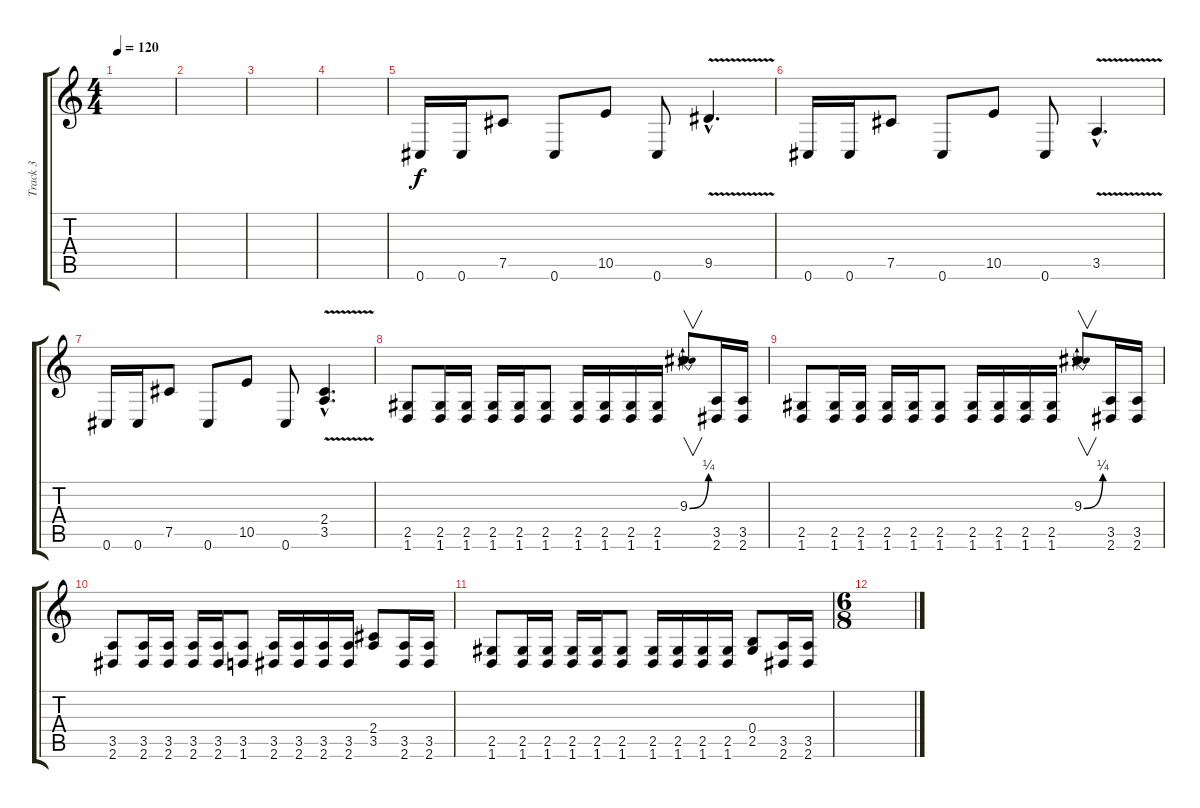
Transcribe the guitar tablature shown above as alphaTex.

\track ("Track 3" "Track 3") {instrument distortionguitar}
\staff {score tabs}
\tuning (Db4 Ab3 E3 B2 Gb2 Db2) {hide}
\ts (4 4)
\tempo 120
\clef g2
\ks c
|
|
|
|
0.6.16 0.6.16 7.5.8 0.6.8 10.5.8 0.6.8 9.5{v hac}.4{d} |
0.6.16 0.6.16 7.5.8 0.6.8 10.5.8 0.6.8 3.5{v hac}.4{d} |
0.6.16 0.6.16 7.5.8 0.6.8 10.5.8 0.6.8 (2.4{v hac} 3.5{v hac}).4{d} |
(2.5 1.6).8 (2.5 1.6).16 (2.5 1.6).16 (2.5 1.6).16 (2.5 1.6).16 (2.5 1.6).8 (2.5 1.6).16 (2.5 1.6).16 (2.5 1.6).16 (2.5 1.6).16 9.3{be (bend 0 0 60 1)}.8{v} (3.5 2.6).16 (3.5 2.6).16 |
(2.5 1.6).8 (2.5 1.6).16 (2.5 1.6).16 (2.5 1.6).16 (2.5 1.6).16 (2.5 1.6).8 (2.5 1.6).16 (2.5 1.6).16 (2.5 1.6).16 (2.5 1.6).16 9.3{be (bend 0 0 60 1)}.8{v} (3.5 2.6).16 (3.5 2.6).16 |
(3.5 2.6).8 (3.5 2.6).16 (3.5 2.6).16 (3.5 2.6).16 (3.5 2.6).16 (3.5 1.6).8 (3.5 2.6).16 (3.5 2.6).16 (3.5 2.6).16 (3.5 2.6).16 (2.4 3.5).8 (3.5 2.6).16 (3.5 2.6).16 |
(2.5 1.6).8 (2.5 1.6).16 (2.5 1.6).16 (2.5 1.6).16 (2.5 1.6).16 (2.5 1.6).8 (2.5 1.6).16 (2.5 1.6).16 (2.5 1.6).16 (2.5 1.6).16 (0.4 2.5).8 (3.5 2.6).16 (3.5 2.6).16 |
\ts (6 8)
